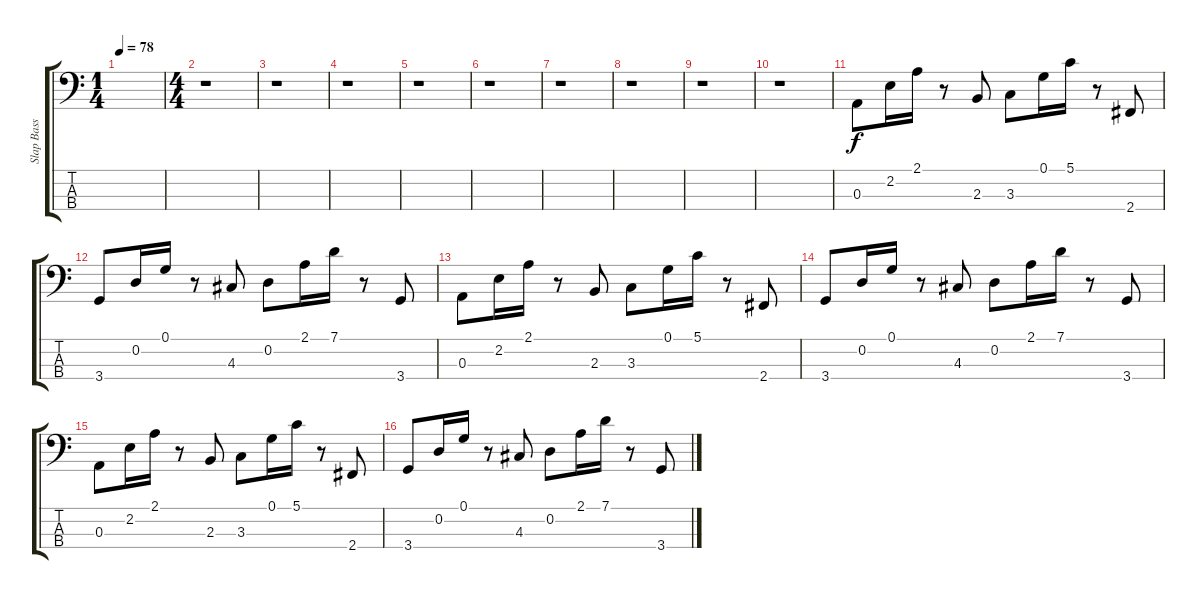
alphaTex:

\track ("Slap Bass" "Slap Bass") {instrument slapbass1}
\staff {score tabs}
\tuning (G2 D2 A1 E1) {hide}
\ts (1 4)
\tempo 78
\clef f4
\ks c
|
\ts (4 4)
r.1 |
r.1 |
r.1 |
r.1 |
r.1 |
r.1 |
r.1 |
r.1 |
r.1 |
0.3.8 2.2.16 2.1.16 r.8 2.3.8 3.3.8 0.1.16 5.1.16 r.8 2.4.8 |
3.4.8 0.2.16 0.1.16 r.8 4.3.8 0.2.8 2.1.16 7.1.16 r.8 3.4.8 |
0.3.8 2.2.16 2.1.16 r.8 2.3.8 3.3.8 0.1.16 5.1.16 r.8 2.4.8 |
3.4.8 0.2.16 0.1.16 r.8 4.3.8 0.2.8 2.1.16 7.1.16 r.8 3.4.8 |
0.3.8 2.2.16 2.1.16 r.8 2.3.8 3.3.8 0.1.16 5.1.16 r.8 2.4.8 |
3.4.8 0.2.16 0.1.16 r.8 4.3.8 0.2.8 2.1.16 7.1.16 r.8 3.4.8
